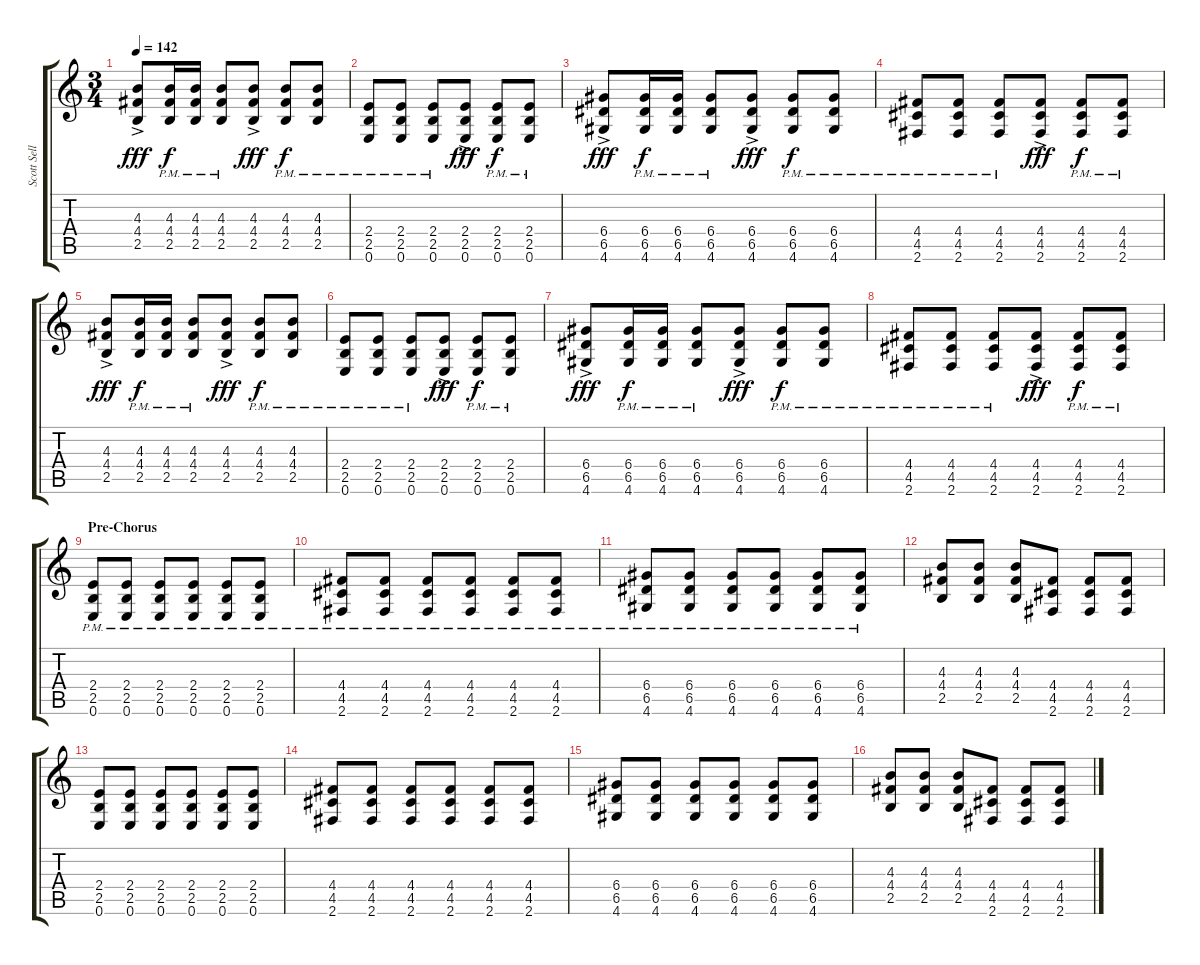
\track ("Scott Sellers" "Scott Sell") {instrument electricguitarclean}
\staff {score tabs}
\tuning (E4 B3 G3 D3 A2 E2) {hide}
\ts (3 4)
\tempo 142
\clef g2
\ks c
(4.3{ac} 4.4{ac} 2.5{ac}).8{dy fff} (4.3{pm} 4.4{pm} 2.5{pm}).16{dy f} (4.3{pm} 4.4{pm} 2.5{pm}).16 (4.3{pm} 4.4{pm} 2.5{pm}).8 (4.3{ac} 4.4{ac} 2.5{ac}).8{dy fff} (4.3{pm} 4.4{pm} 2.5{pm}).8{dy f} (4.3{pm} 4.4{pm} 2.5{pm}).8 |
(2.4{pm} 2.5{pm} 0.6{pm}).8 (2.4{pm} 2.5{pm} 0.6{pm}).8 (2.4{pm} 2.5{pm} 0.6{pm}).8 (2.4{ac} 2.5{ac} 0.6{ac}).8{dy fff} (2.4{pm} 2.5{pm} 0.6{pm}).8{dy f} (2.4{pm} 2.5{pm} 0.6{pm}).8 |
(6.4{ac} 6.5{ac} 4.6{ac}).8{dy fff} (6.4{pm} 6.5{pm} 4.6{pm}).16{dy f} (6.4{pm} 6.5{pm} 4.6{pm}).16 (6.4{pm} 6.5{pm} 4.6{pm}).8 (6.4{ac} 6.5{ac} 4.6{ac}).8{dy fff} (6.4{pm} 6.5{pm} 4.6{pm}).8{dy f} (6.4{pm} 6.5{pm} 4.6{pm}).8 |
(4.4{pm} 4.5{pm} 2.6{pm}).8 (4.4{pm} 4.5{pm} 2.6{pm}).8 (4.4{pm} 4.5{pm} 2.6{pm}).8 (4.4{ac} 4.5{ac} 2.6{ac}).8{dy fff} (4.4{pm} 4.5{pm} 2.6{pm}).8{dy f} (4.4{pm} 4.5{pm} 2.6{pm}).8 |
(4.3{ac} 4.4{ac} 2.5{ac}).8{dy fff} (4.3{pm} 4.4{pm} 2.5{pm}).16{dy f} (4.3{pm} 4.4{pm} 2.5{pm}).16 (4.3{pm} 4.4{pm} 2.5{pm}).8 (4.3{ac} 4.4{ac} 2.5{ac}).8{dy fff} (4.3{pm} 4.4{pm} 2.5{pm}).8{dy f} (4.3{pm} 4.4{pm} 2.5{pm}).8 |
(2.4{pm} 2.5{pm} 0.6{pm}).8 (2.4{pm} 2.5{pm} 0.6{pm}).8 (2.4{pm} 2.5{pm} 0.6{pm}).8 (2.4{ac} 2.5{ac} 0.6{ac}).8{dy fff} (2.4{pm} 2.5{pm} 0.6{pm}).8{dy f} (2.4{pm} 2.5{pm} 0.6{pm}).8 |
(6.4{ac} 6.5{ac} 4.6{ac}).8{dy fff} (6.4{pm} 6.5{pm} 4.6{pm}).16{dy f} (6.4{pm} 6.5{pm} 4.6{pm}).16 (6.4{pm} 6.5{pm} 4.6{pm}).8 (6.4{ac} 6.5{ac} 4.6{ac}).8{dy fff} (6.4{pm} 6.5{pm} 4.6{pm}).8{dy f} (6.4{pm} 6.5{pm} 4.6{pm}).8 |
(4.4{pm} 4.5{pm} 2.6{pm}).8 (4.4{pm} 4.5{pm} 2.6{pm}).8 (4.4{pm} 4.5{pm} 2.6{pm}).8 (4.4{ac} 4.5{ac} 2.6{ac}).8{dy fff} (4.4{pm} 4.5{pm} 2.6{pm}).8{dy f} (4.4{pm} 4.5{pm} 2.6{pm}).8 |
\section ("" "Pre-Chorus")
(2.4{pm} 2.5{pm} 0.6{pm}).8 (2.4{pm} 2.5{pm} 0.6{pm}).8 (2.4{pm} 2.5{pm} 0.6{pm}).8 (2.4{pm} 2.5{pm} 0.6{pm}).8 (2.4{pm} 2.5{pm} 0.6{pm}).8 (2.4{pm} 2.5{pm} 0.6{pm}).8 |
(4.4{pm} 4.5{pm} 2.6{pm}).8 (4.4{pm} 4.5{pm} 2.6{pm}).8 (4.4{pm} 4.5{pm} 2.6{pm}).8 (4.4{pm} 4.5{pm} 2.6{pm}).8 (4.4{pm} 4.5{pm} 2.6{pm}).8 (4.4{pm} 4.5{pm} 2.6{pm}).8 |
(6.4{pm} 6.5{pm} 4.6{pm}).8 (6.4{pm} 6.5{pm} 4.6{pm}).8 (6.4{pm} 6.5{pm} 4.6{pm}).8 (6.4{pm} 6.5{pm} 4.6{pm}).8 (6.4{pm} 6.5{pm} 4.6{pm}).8 (6.4{pm} 6.5{pm} 4.6{pm}).8 |
(4.3 4.4 2.5).8 (4.3 4.4 2.5).8 (4.3 4.4 2.5).8 (4.4 4.5 2.6).8 (4.4 4.5 2.6).8 (4.4 4.5 2.6).8 |
(2.4 2.5 0.6).8 (2.4 2.5 0.6).8 (2.4 2.5 0.6).8 (2.4 2.5 0.6).8 (2.4 2.5 0.6).8 (2.4 2.5 0.6).8 |
(4.4 4.5 2.6).8 (4.4 4.5 2.6).8 (4.4 4.5 2.6).8 (4.4 4.5 2.6).8 (4.4 4.5 2.6).8 (4.4 4.5 2.6).8 |
(6.4 6.5 4.6).8 (6.4 6.5 4.6).8 (6.4 6.5 4.6).8 (6.4 6.5 4.6).8 (6.4 6.5 4.6).8 (6.4 6.5 4.6).8 |
(4.3 4.4 2.5).8 (4.3 4.4 2.5).8 (4.3 4.4 2.5).8 (4.4 4.5 2.6).8 (4.4 4.5 2.6).8 (4.4 4.5 2.6).8
